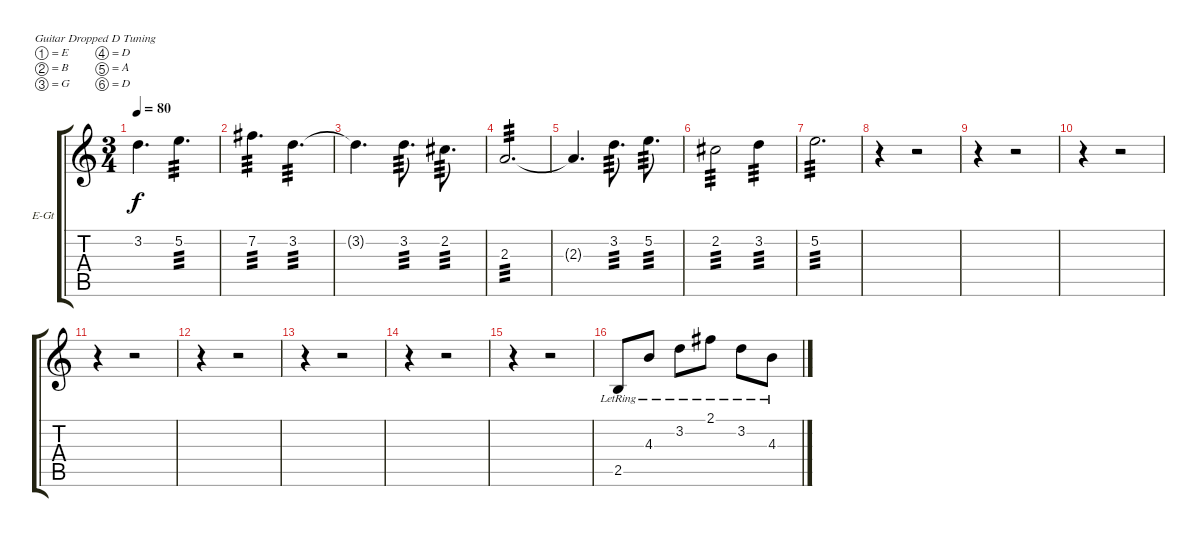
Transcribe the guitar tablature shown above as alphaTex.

\bracketExtendMode groupsimilarinstruments
\firstSystemTrackNameOrientation horizontal
\otherSystemsTrackNameOrientation horizontal
\track ("Соло" "E-Gt") {instrument electricguitarjazz}
\staff {score tabs}
\tuning (E4 B3 G3 D3 A2 D2)
\ts (3 4)
\tempo 80
\clef g2
\ks c
3.2{t}.4{d dy f} 5.2.4{d tp 3} |
7.2.4{d tp 3} 3.2.4{d tp 3} |
3.2{t}.4{d} 3.2.8{d tp 3} 2.2.8{d tp 3} |
2.3.2{d tp 3} |
2.3{t}.4{d} 3.2.8{d tp 3} 5.2.8{d tp 3} |
2.2.2{tp 3} 3.2.4{tp 3} |
5.2.2{d tp 3} |
r.4 r.2 |
r.4 r.2 |
r.4 r.2 |
r.4 r.2 |
r.4 r.2 |
r.4 r.2 |
r.4 r.2 |
r.4 r.2 |
2.5{lr}.8 4.3{lr}.8 3.2{lr}.8 2.1{lr}.8 3.2{lr}.8 4.3{lr}.8
